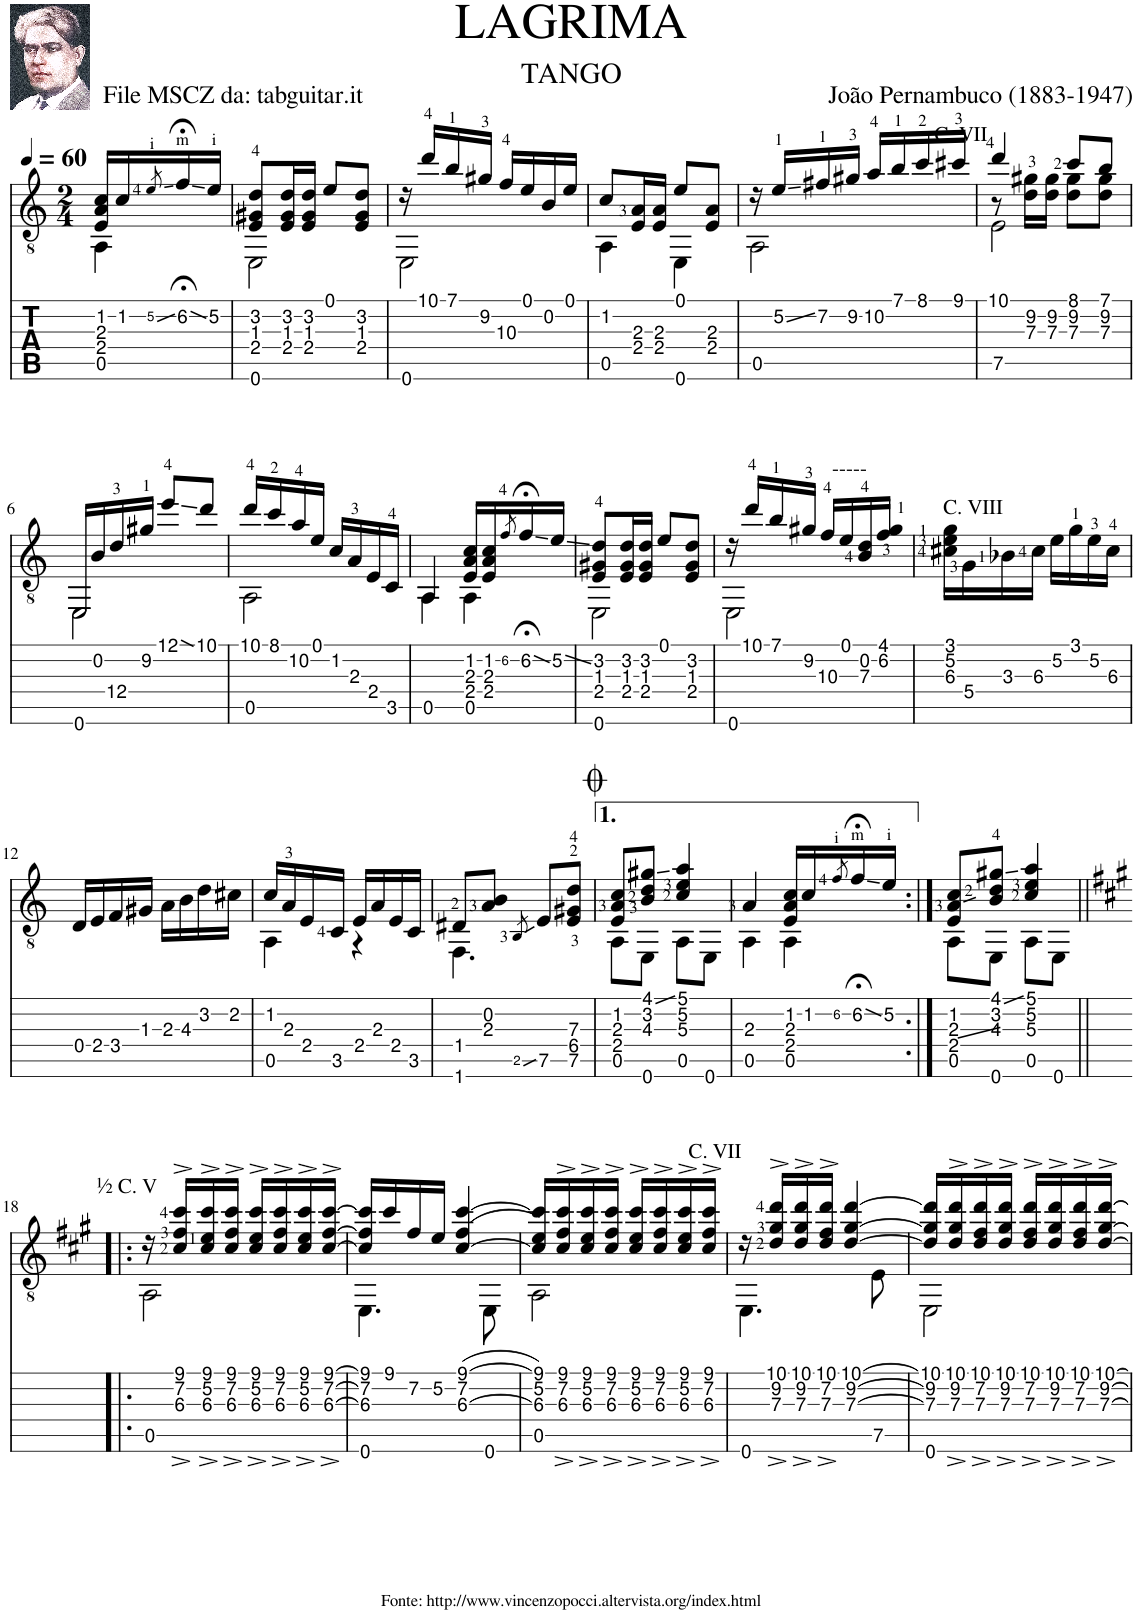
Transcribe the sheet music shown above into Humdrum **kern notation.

**kern	**kern
*part1	*part1
*staff2	*staff1
*I"Guitar	*
*I'Guit.	*
*stria6	*
*	*clefGv2
*k[]	*k[]
*M2/4	*M2/4
*MM60	*MM60
=	=
*^	*^
16E\ 16A\ 16c\LL	4AA	16E/ 16A/ 16c/LL	4AA\
16cJ	.	16c/	.
qe	.	8qe/	.
16f;<L	.	16f;</	.
16eJJ	.	16e/JJ	.
=1	=1	=1	=1
8E\ 8G#\ 8d\L	2EE	8E/ 8G#X/ 8d/L	2EE\
16E\ 16G#\ 16d\L	.	16E/ 16G#/ 16d/L	.
16E\ 16G#\ 16d\JJ	.	16E/ 16G#/ 16d/JJ	.
8eL	.	8e/L	.
8E\ 8G#\ 8d\J	.	8E/ 8G#/ 8d/J	.
=2	=2	=2	=2
16r	2EE	16r	2EE\
16ddLL	.	16dd/LL	.
16b	.	16b/	.
16g#JJ	.	16g#X/JJ	.
16fLL	.	16f/LL	.
16eJ	.	16e/	.
16BL	.	16B/	.
16eJJ	.	16e/JJ	.
=3	=3	=3	=3
8cL	4AA	8c/L	4AA\
16E\ 16A\L	.	16E/ 16A/L	.
16E\ 16A\JJ	.	16E/ 16A/JJ	.
8eL	4EE	8e/L	4EE\
8E\ 8A\J	.	8E/ 8A/J	.
=4	=4	=4	=4
16r	2AA	16r	2AA\
16eLL	.	16e/LL	.
16f#	.	16f#X/	.
16g#JJ	.	16g#X/JJ	.
16aLL	.	16a/LL	.
16bJ	.	16b/	.
16ccL	.	16cc/	.
16cc#JJ	.	16cc#X/JJ	.
=5	=5	=5	=5
*	*^	*	*^
!	!	!	!LO:TX:a:t=C. VII	!	!
4dd	8r	2E	4dd/	8r	2E\
.	16d\ 16g#\LL	.	.	16d\ 16g#X\LL	.
.	16d\ 16g#\JJ	.	.	16d\ 16g#\JJ	.
8ccL	8d\ 8g#\L	.	8cc/L	8d\ 8g#\L	.
8bJ	8d\ 8g#\J	.	8b/J	8d\ 8g#\J	.
*	*v	*v	*	*	*
*	*	*	*v	*v
!!LO:LB:g=z
=6	=6	=6	=6
!	!	!LO:N:head=open	!
16EELL	2EE	16EE/LL	2EE\
16BJ	.	16B/	.
16dL	.	16d/	.
16g#JJ	.	16g#X/JJ	.
8eeL	.	8ee/L	.
8ddJ	.	8dd/J	.
=7	=7	=7	=7
16ddLL	2AA	16dd/LL	2AA\
16ccJ	.	16cc/	.
16aL	.	16a/	.
16eJJ	.	16e/JJ	.
16cLL	.	16c/LL	.
16AJ	.	16A/	.
16EL	.	16E/	.
16CJJ	.	16C/JJ	.
=8	=8	=8	=8
4AA	4AA	4AA/	4AA\
16E\ 16A\ 16c\LL	4AA	16E/ 16A/ 16c/LL	4AA\
16E\ 16A\ 16c\J	.	16E/ 16A/ 16c/	.
qf	.	8qf/	.
16f;<L	.	16f;</	.
16eJJ	.	16e/JJ	.
=9	=9	=9	=9
8E\ 8G#\ 8d\L	2EE	8E/ 8G#X/ 8d/L	2EE\
16E\ 16G#\ 16d\L	.	16E/ 16G#/ 16d/L	.
16E\ 16G#\ 16d\JJ	.	16E/ 16G#/ 16d/JJ	.
8eL	.	8e/L	.
8E\ 8G#\ 8d\J	.	8E/ 8G#/ 8d/J	.
=10	=10	=10	=10
16r	2EE	16r	2EE\
16ddLL	.	16dd/LL	.
16b	.	16b/	.
16g#JJ	.	16g#X/JJ	.
!	!	!LO:TX:a:t=-----	!
16fLL	.	16f/LL	.
16eJ	.	16e/	.
16d\ 16B\L	.	16B/ 16d/	.
16f\ 16g#\JJ	.	16f/ 16g#/JJ	.
*v	*v	*	*
*	*v	*v
=11	=11
!	!LO:TX:a:t=C. VIII
16c#\ 16e\ 16g\LL	16c#X\ 16e\ 16g\LL
16GJ	16G\
16B-L	16B-X\
16c#JJ	16c#\JJ
16eLL	16e\LL
16gJ	16g\
16eL	16e\
16c#JJ	16c#\JJ
!!LO:LB:g=z
=12	=12
16DLL	16D/LL
16EJ	16E/
16FL	16F/
16G#JJ	16G#X/JJ
16ALL	16A\LL
16BJ	16B\
16dL	16d\
16c#JJ	16c#X\JJ
=13	=13
*^	*^
16cLL	4AA	16c/LL	4AA\
16AJ	.	16A/	.
16EL	.	16E/	.
16CJJ	.	16C/JJ	.
16ELL	4r	16E/LL	4r
16AJ	.	16A/	.
16EL	.	16E/	.
16CJJ	.	16C/JJ	.
=14	=14	=14	=14
8D#L	4.FF	8D#X/L	4.FF\
8A\ 8B\J	.	8A/ 8B/J	.
qBB	.	8qBB/	.
8EL	.	8E/L	.
8E\ 8G#\ 8d\J	8ryy	8E/ 8G#X/ 8d/J	8ryy
=15	=15	=15	=15
8E\ 8A\ 8c\L	8AAL	8E/ 8A/ 8c/L	8AA\L
8B\ 8d\ 8g#\J	8EEJ	8B/ 8d/ 8g#X/J	8EE\J
4c 4e 4a	8AAL	4c/ 4e/ 4a/	8AA\L
.	8EEJ	.	8EE\J
=16	=16	=16	=16
4A	4AA	4A/	4AA\
16E\ 16A\ 16c\LL	4AA	16E/ 16A/ 16c/LL	4AA\
16cJ	.	16c/	.
qf	.	8qf/	.
16f;<L	.	16f;</	.
16eJJ	.	16e/JJ	.
=17:|!	=17:|!	=17:|!	=17:|!
8E\ 8A\ 8c\L	8AAL	8E/ 8A/ 8c/L	8AA\L
8B\ 8d\ 8g#\J	8EEJ	8B/ 8d/ 8g#X/J	8EE\J
4c 4e 4a	8AAL	4c/ 4e/ 4a/	8AA\L
.	8EEJ	.	8EE\J
!!LO:LB:g=z	!!
=18!|:	=18!|:	=18!|:	=18!|:
*k[f#c#g#]	*	*k[f#c#g#]	*
!	!	!LO:TX:a:t=½ C. V	!
16r	2AA	16r	2AA\
16c#^\ 16f#^\ 16cc#^\LL	.	16c#/^ 16f#/^ 16cc#/^LL	.
16c#^\ 16e^\ 16cc#^\	.	16c#/^ 16e/^ 16cc#/^	.
16c#^\ 16f#^\ 16cc#^\JJ	.	16c#/^ 16f#/^ 16cc#/^JJ	.
16c#^\ 16e^\ 16cc#^\LL	.	16c#/^ 16e/^ 16cc#/^LL	.
16c#^\ 16f#^\ 16cc#^\J	.	16c#/^ 16f#/^ 16cc#/^	.
16c#^\ 16e^\ 16cc#^\L	.	16c#/^ 16e/^ 16cc#/^	.
[16c#^\ [16f#^\ [16cc#^\JJ	.	[16c#/^ [16f#/^ [16cc#/^JJ	.
=19	=19	=19	=19
16c#]\ 16f#]\ 16cc#]\LL	4.EE	16c#/] 16f#/] 16cc#/]LL	4.EE\
16cc#J	.	16cc#/	.
16f#L	.	16f#/	.
16eJJ	.	16e/JJ	.
[4c# 4f# [4cc#	.	([4c#/ 4f#/ [4cc#/	.
.	8EE	.	8EE\
=20	=20	=20	=20
16c#]\ 16e\ 16cc#]\LL	2AA	16c#/] 16e/ 16cc#/]LL)	2AA\
16c#^\ 16f#^\ 16cc#^\J	.	16c#/^ 16f#/^ 16cc#/^	.
16c#^\ 16e^\ 16cc#^\L	.	16c#/^ 16e/^ 16cc#/^	.
16c#^\ 16f#^\ 16cc#^\JJ	.	16c#/^ 16f#/^ 16cc#/^JJ	.
16c#^\ 16e^\ 16cc#^\LL	.	16c#/^ 16e/^ 16cc#/^LL	.
16c#^\ 16f#^\ 16cc#^\J	.	16c#/^ 16f#/^ 16cc#/^	.
16c#^\ 16e^\ 16cc#^\L	.	16c#/^ 16e/^ 16cc#/^	.
16c#^\ 16f#^\ 16cc#^\JJ	.	16c#/^ 16f#/^ 16cc#/^JJ	.
=21	=21	=21	=21
!	!	!LO:TX:a:t=C. VII	!
16r	4.EE	16r	4.EE\
16d^\ 16g#^\ 16dd^\LL	.	16d/^ 16g#/^ 16dd/^LL	.
16d^\ 16g#^\ 16dd^\	.	16d/^ 16g#/^ 16dd/^	.
16d^\ 16f#^\ 16dd^\JJ	.	16d/^ 16f#/^ 16dd/^JJ	.
[4d [4g# [4dd	.	[4d/ [4g#/ [4dd/	.
.	8E	.	8E\
=22	=22	=22	=22
16d]\ 16g#]\ 16dd]\LL	2EE	16d/] 16g#/] 16dd/]LL	2EE\
16d^\ 16g#^\ 16dd^\J	.	16d/^ 16g#/^ 16dd/^	.
16d^\ 16f#^\ 16dd^\L	.	16d/^ 16f#/^ 16dd/^	.
16d^\ 16g#^\ 16dd^\JJ	.	16d/^ 16g#/^ 16dd/^JJ	.
16d^\ 16f#^\ 16dd^\LL	.	16d/^ 16f#/^ 16dd/^LL	.
16d^\ 16g#^\ 16dd^\J	.	16d/^ 16g#/^ 16dd/^	.
16d^\ 16f#^\ 16dd^\L	.	16d/^ 16f#/^ 16dd/^	.
[16d^\ [16g#^\ [16dd^\JJ	.	[16d/^ [16g#/^ [16dd/^JJ	.
*v	*v	*	*
*	*v	*v
=	=
*-	*-
